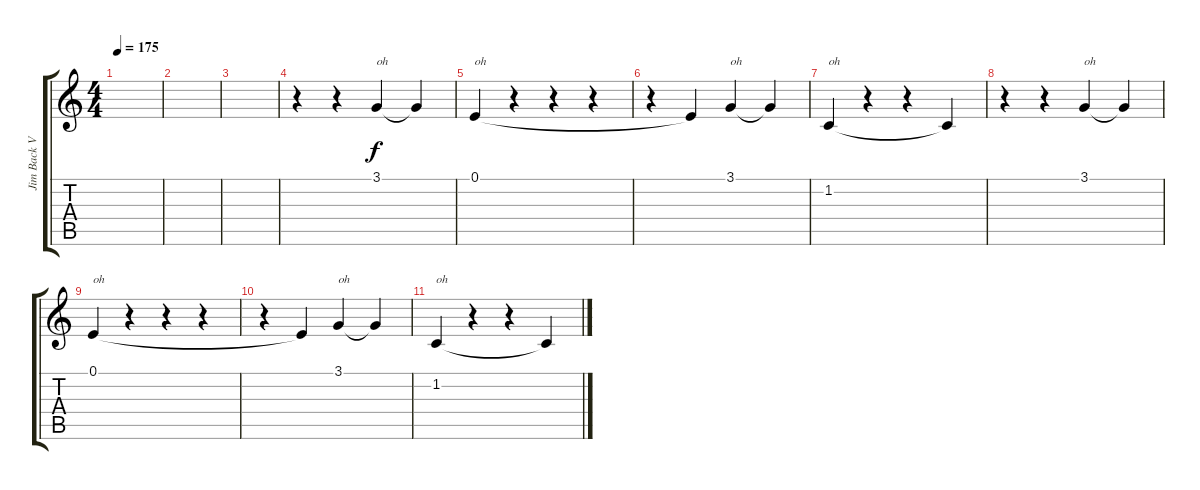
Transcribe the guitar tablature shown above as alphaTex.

\track ("Jim Back Vocals" "Jim Back V") {instrument englishhorn}
\staff {score tabs}
\tuning (E4 B3 G3 D3 A2 E2) {hide}
\ts (4 4)
\tempo 175
\clef g2
\ks c
|
|
|
r.4 r.4 3.1.4{txt "oh"} 3.1{t}.4 |
0.1.4{txt "oh"} r.4 r.4 r.4 |
r.4 0.1{t}.4 3.1.4{txt "oh"} 3.1{t}.4 |
1.2.4{txt "oh"} r.4 r.4 1.2{t}.4 |
r.4 r.4 3.1.4{txt "oh"} 3.1{t}.4 |
0.1.4{txt "oh"} r.4 r.4 r.4 |
r.4 0.1{t}.4 3.1.4{txt "oh"} 3.1{t}.4 |
1.2.4{txt "oh"} r.4 r.4 1.2{t}.4
